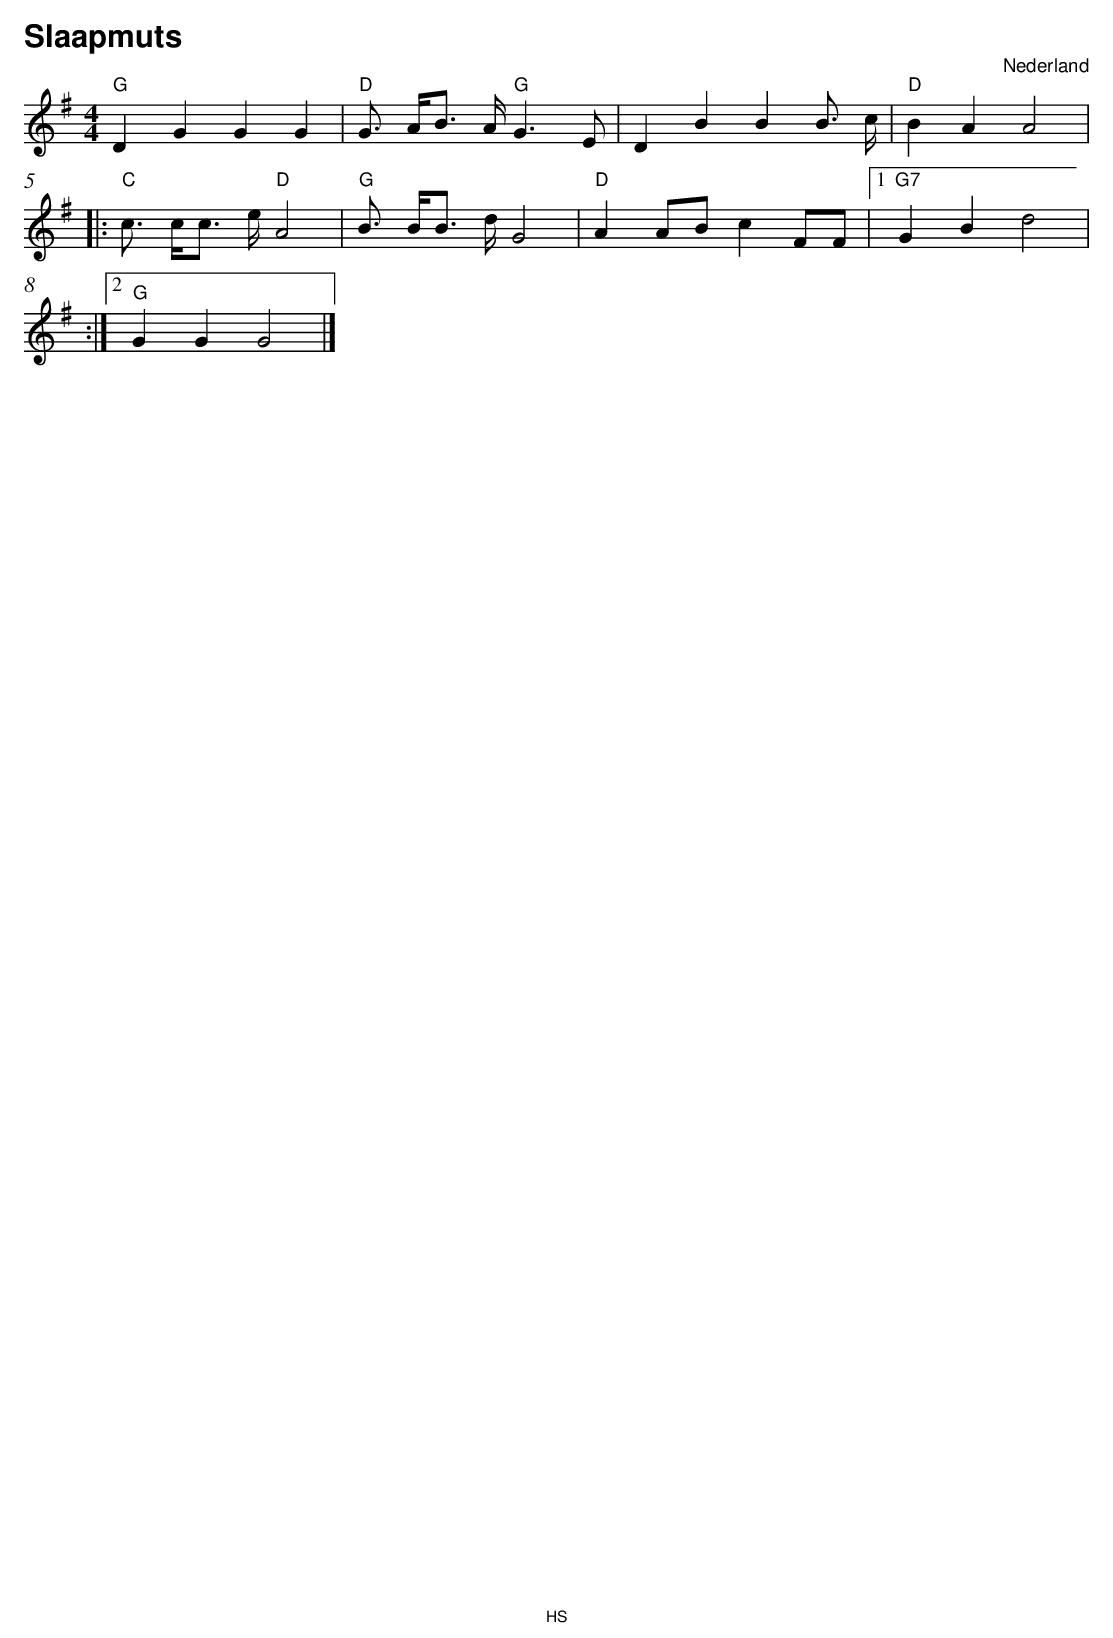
X:1
T:Slaapmuts
O:Nederland
M:4/4
L:1/8
Q:1/4=129
K:G
V:1
"G" D2 G2 G2 G2 |"D" G3/2 A/B3/2 A/"G" G3 E|D2 B2 B2 B3/2 c/|"D" B2 A2 A4 |
|:"C" c3/2 c/c3/2 e/"D" A4 |"G" B3/2 B/B3/2 d/G4 |"D" A2 AB c2 FF |1 "G7" G2 B2 d4 |
:|2 "G" G2 G2 G4 |]
